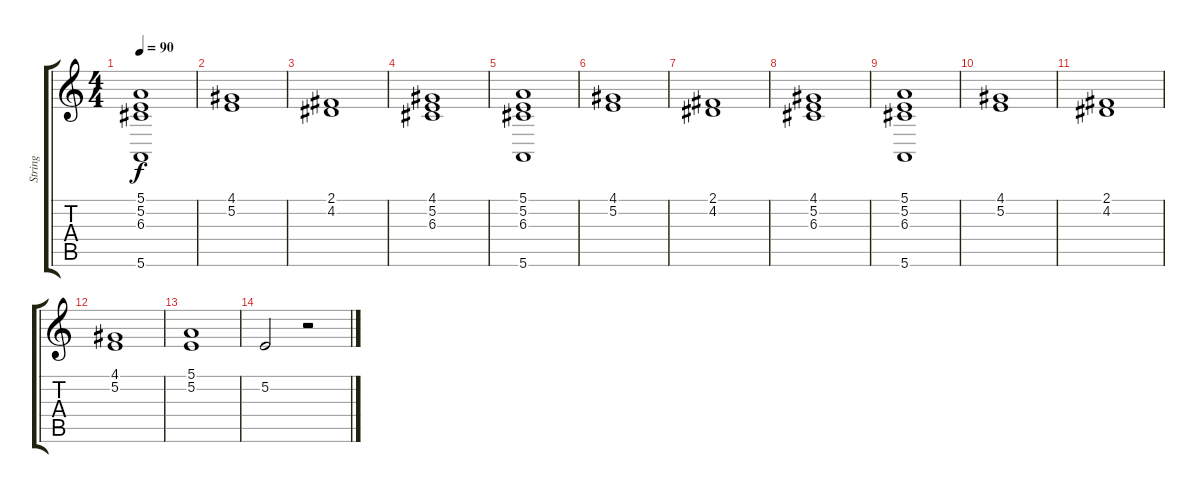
\track ("String" "String") {instrument synthstrings2}
\staff {score tabs}
\tuning (E4 B3 G3 D3 A2 E2) {hide}
\ts (4 4)
\tempo 90
\clef g2
\ks c
(5.1 5.2 6.3 5.6).1{dy f} |
(4.1 5.2).1 |
(2.1 4.2).1 |
(4.1 5.2 6.3).1 |
(5.1 5.2 6.3 5.6).1 |
(4.1 5.2).1 |
(2.1 4.2).1 |
(4.1 5.2 6.3).1 |
(5.1 5.2 6.3 5.6).1 |
(4.1 5.2).1 |
(2.1 4.2).1 |
(4.1 5.2).1 |
(5.1 5.2).1 |
5.2.2 r.2
